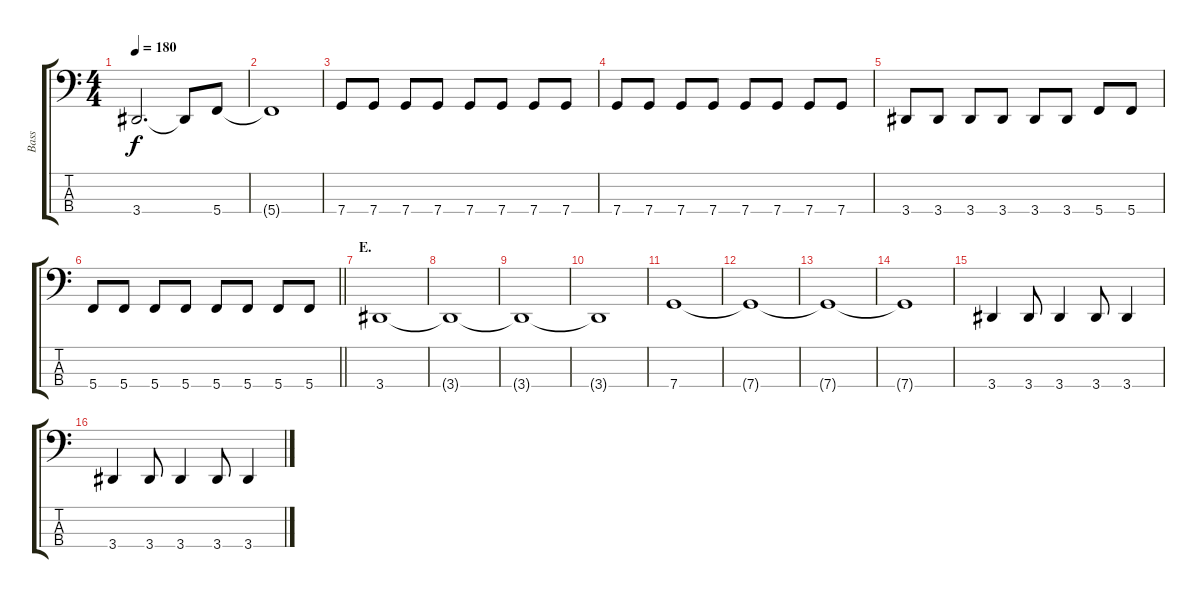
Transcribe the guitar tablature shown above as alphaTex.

\track ("Bass" "Bass") {instrument electricbasspick}
\staff {score tabs}
\tuning (F2 C2 G1 C1) {hide}
\ts (4 4)
\tempo 180
\clef f4
\ks c
3.4.2{d dy f} 3.4{t}.8 5.4.8 |
5.4{t}.1 |
7.4.8 7.4.8 7.4.8 7.4.8 7.4.8 7.4.8 7.4.8 7.4.8 |
7.4.8 7.4.8 7.4.8 7.4.8 7.4.8 7.4.8 7.4.8 7.4.8 |
3.4.8 3.4.8 3.4.8 3.4.8 3.4.8 3.4.8 5.4.8 5.4.8 |
\barLineRight lightlight
5.4.8 5.4.8 5.4.8 5.4.8 5.4.8 5.4.8 5.4.8 5.4.8 |
\section ("" "E.")
3.4.1 |
3.4{t}.1 |
3.4{t}.1 |
3.4{t}.1 |
7.4.1 |
7.4{t}.1 |
7.4{t}.1 |
7.4{t}.1 |
3.4.4 3.4.8 3.4.4 3.4.8 3.4.4 |
3.4.4 3.4.8 3.4.4 3.4.8 3.4.4
